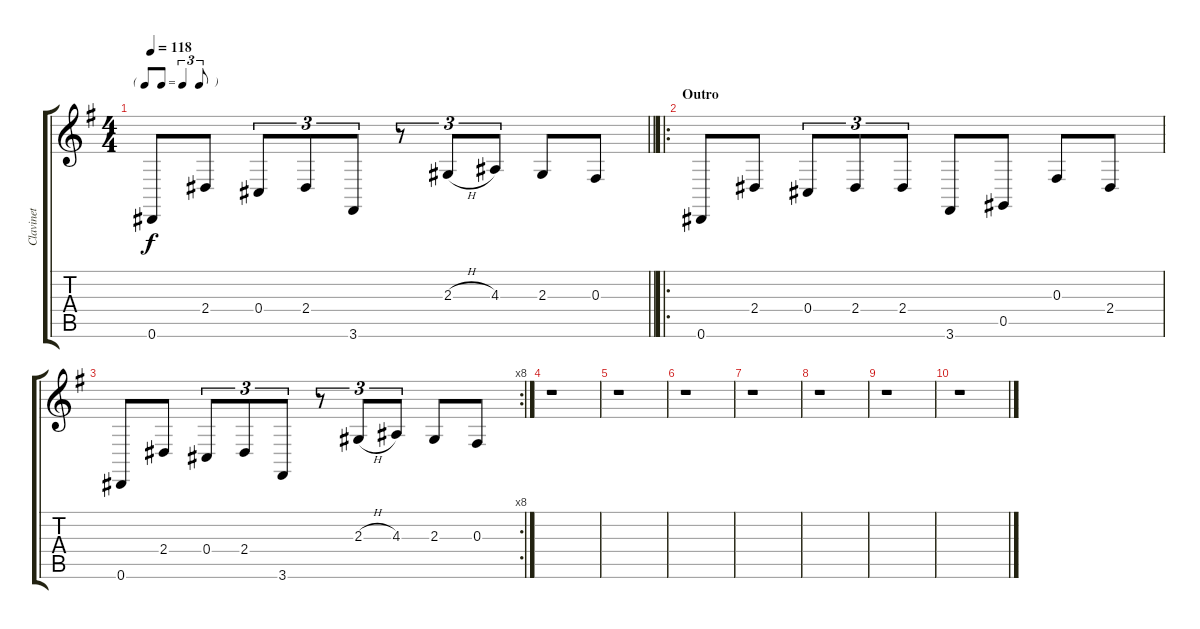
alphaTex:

\track ("Clavinet" "Clavinet") {instrument clavinet}
\staff {score tabs}
\tuning (Eb4 Bb3 Gb3 Db3 Ab2 Eb2) {hide}
\ts (4 4)
\tf triplet8th
\tempo 118
\clef g2
\barLineRight lightlight
\ks g
0.6.8{dy f} 2.4.8 0.4.8{tu (3 2)} 2.4.8{tu (3 2)} 3.6.8{tu (3 2)} r.8{tu (3 2)} 2.3{h}.8{tu (3 2)} 4.3.8{tu (3 2)} 2.3.8 0.3.8 |
\ro
\section ("" "Outro")
0.6.8 2.4.8 0.4.8{tu (3 2)} 2.4.8{tu (3 2)} 2.4.8{tu (3 2)} 3.6.8 0.5.8 0.3.8 2.4.8 |
\rc 8
0.6.8 2.4.8 0.4.8{tu (3 2)} 2.4.8{tu (3 2)} 3.6.8{tu (3 2)} r.8{tu (3 2)} 2.3{h}.8{tu (3 2)} 4.3.8{tu (3 2)} 2.3.8 0.3.8 |
r.1 |
r.1 |
r.1 |
r.1 |
r.1 |
r.1 |
r.1
